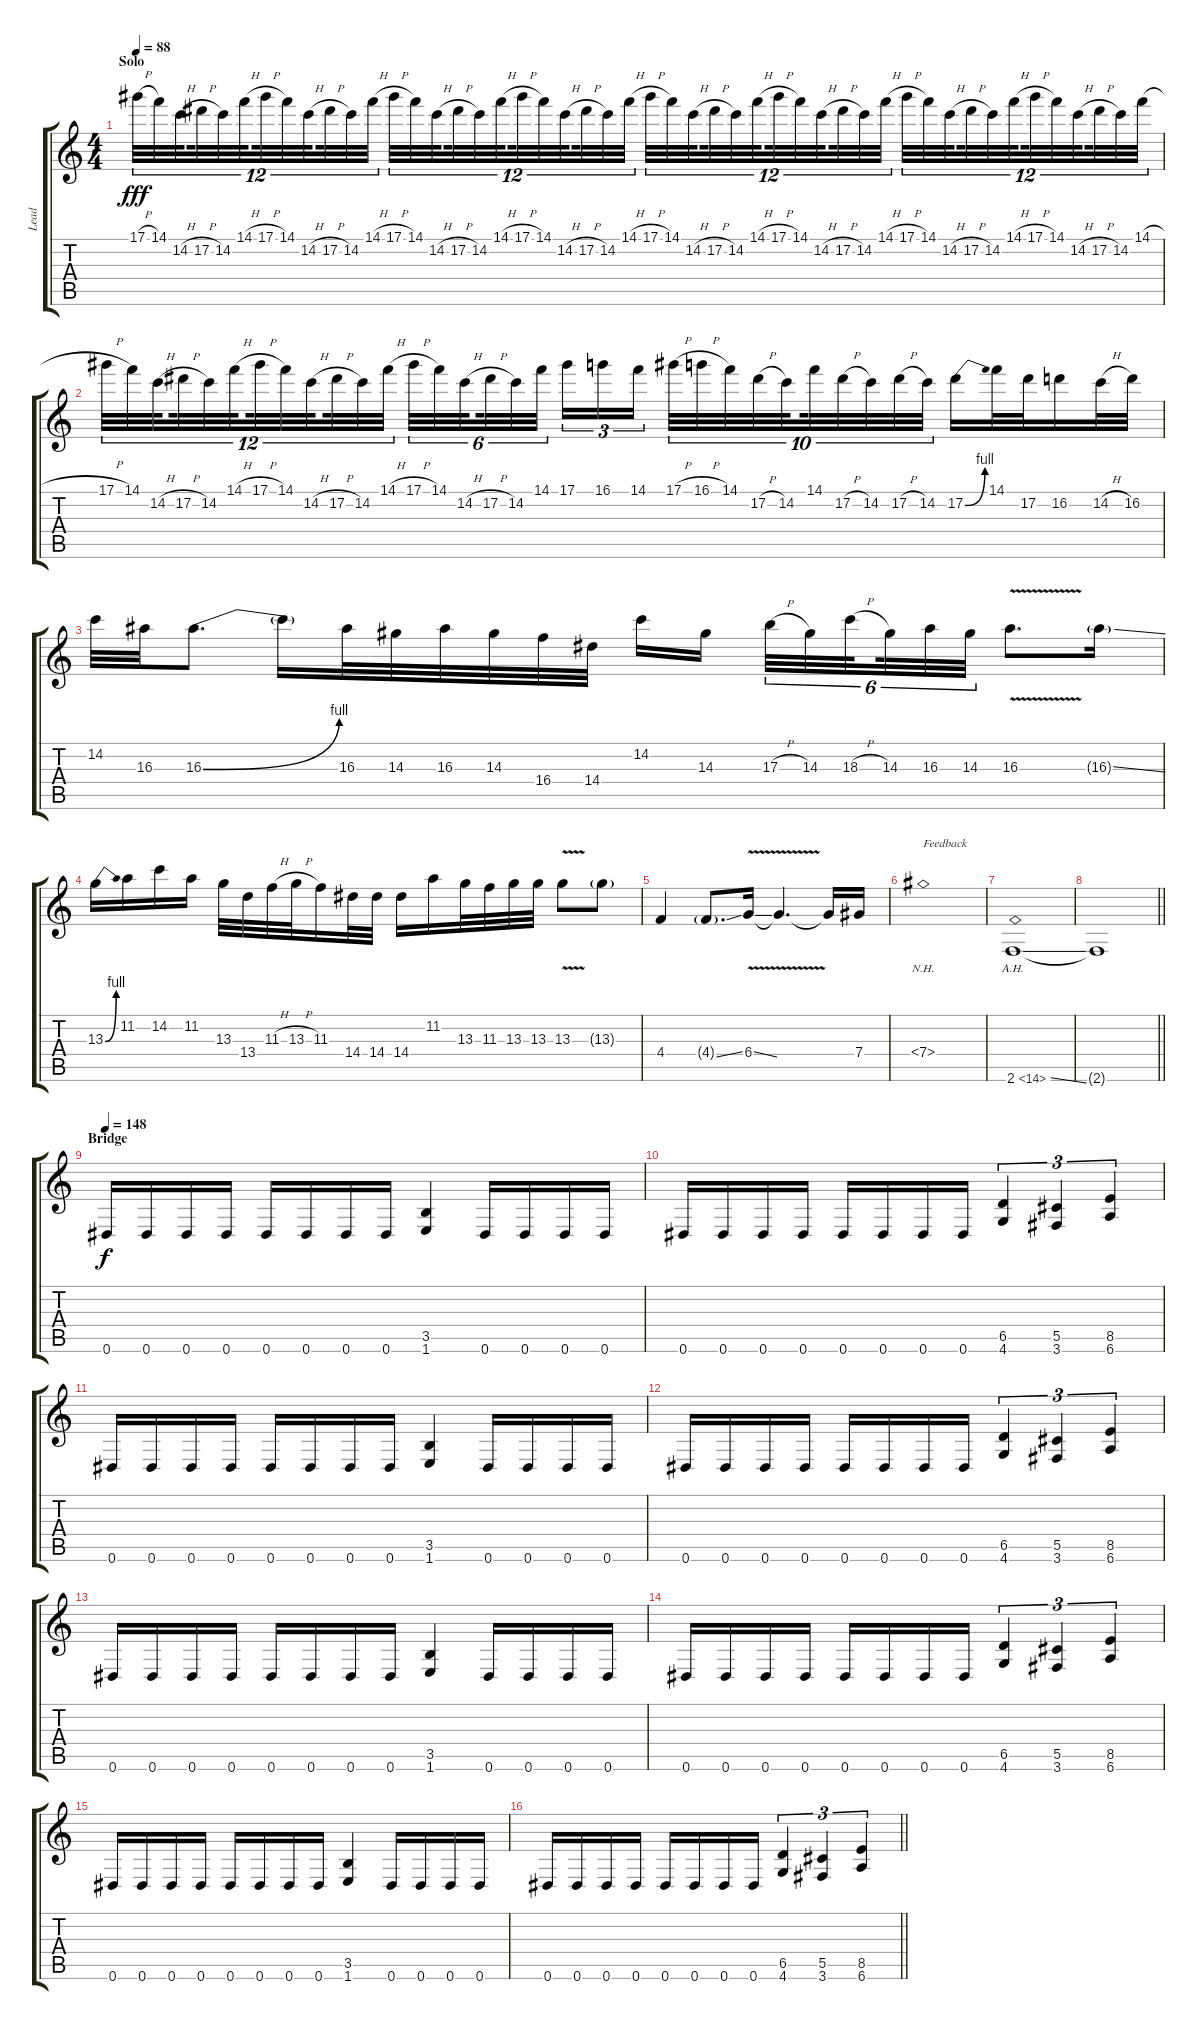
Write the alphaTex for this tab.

\track ("Lead" "Lead") {instrument overdrivenguitar}
\staff {score tabs}
\tuning (Eb4 Bb3 Gb3 Db3 Ab2 Eb2) {hide}
\ts (4 4)
\section ("" "Solo")
\tempo 88
\clef g2
\ks c
17.1{h}.32{tu (12 8) dy fff} 14.1.32{tu (12 8)} 14.2{h}.32{tu (12 8) beam splitsecondary} 17.2{h}.32{tu (12 8)} 14.2.32{tu (12 8)} 14.1{h}.32{tu (12 8) beam splitsecondary} 17.1{h}.32{tu (12 8)} 14.1.32{tu (12 8)} 14.2{h}.32{tu (12 8) beam splitsecondary} 17.2{h}.32{tu (12 8)} 14.2.32{tu (12 8)} 14.1{h}.32{tu (12 8)} 17.1{h}.32{tu (12 8)} 14.1.32{tu (12 8)} 14.2{h}.32{tu (12 8) beam splitsecondary} 17.2{h}.32{tu (12 8)} 14.2.32{tu (12 8)} 14.1{h}.32{tu (12 8) beam splitsecondary} 17.1{h}.32{tu (12 8)} 14.1.32{tu (12 8)} 14.2{h}.32{tu (12 8) beam splitsecondary} 17.2{h}.32{tu (12 8)} 14.2.32{tu (12 8)} 14.1{h}.32{tu (12 8)} 17.1{h}.32{tu (12 8)} 14.1.32{tu (12 8)} 14.2{h}.32{tu (12 8) beam splitsecondary} 17.2{h}.32{tu (12 8)} 14.2.32{tu (12 8)} 14.1{h}.32{tu (12 8) beam splitsecondary} 17.1{h}.32{tu (12 8)} 14.1.32{tu (12 8)} 14.2{h}.32{tu (12 8) beam splitsecondary} 17.2{h}.32{tu (12 8)} 14.2.32{tu (12 8)} 14.1{h}.32{tu (12 8)} 17.1{h}.32{tu (12 8)} 14.1.32{tu (12 8)} 14.2{h}.32{tu (12 8) beam splitsecondary} 17.2{h}.32{tu (12 8)} 14.2.32{tu (12 8)} 14.1{h}.32{tu (12 8) beam splitsecondary} 17.1{h}.32{tu (12 8)} 14.1.32{tu (12 8)} 14.2{h}.32{tu (12 8) beam splitsecondary} 17.2{h}.32{tu (12 8)} 14.2.32{tu (12 8)} 14.1{h}.32{tu (12 8)} |
17.1{h}.32{tu (12 8)} 14.1.32{tu (12 8)} 14.2{h}.32{tu (12 8) beam splitsecondary} 17.2{h}.32{tu (12 8)} 14.2.32{tu (12 8)} 14.1{h}.32{tu (12 8) beam splitsecondary} 17.1{h}.32{tu (12 8)} 14.1.32{tu (12 8)} 14.2{h}.32{tu (12 8) beam splitsecondary} 17.2{h}.32{tu (12 8)} 14.2.32{tu (12 8)} 14.1{h}.32{tu (12 8)} 17.1{h}.32{tu (6 4)} 14.1.32{tu (6 4)} 14.2{h}.32{tu (6 4) beam splitsecondary} 17.2{h}.32{tu (6 4)} 14.2.32{tu (6 4)} 14.1.32{tu (6 4) beam splitsecondary} 17.1.16{tu (3 2)} 16.1.16{tu (3 2)} 14.1.16{tu (3 2)} 17.1{h}.32{tu (10 8)} 16.1{h}.32{tu (10 8)} 14.1.32{tu (10 8)} 17.2{h}.32{tu (10 8)} 14.2.32{tu (10 8) beam splitsecondary} 14.1.32{tu (10 8)} 17.2{h}.32{tu (10 8)} 14.2.32{tu (10 8)} 17.2{h}.32{tu (10 8)} 14.2.32{tu (10 8)} 17.2{be (bend 0 0 60 4)}.16 14.1.32 17.2.32 16.2.16 14.2{h}.32 16.2.32 |
14.2.32 16.3.32 16.3{be (bend 0 0 60 4)}.8{d} 16.3{t}.16 16.3.32 14.3.32 16.3.32 14.3.32 16.4.32 14.4.32 14.2.16 14.3.16{beam splitsecondary} 17.3{h}.32{tu (6 4)} 14.3.32{tu (6 4)} 18.3{h}.32{tu (6 4) beam splitsecondary} 14.3.32{tu (6 4)} 16.3.32{tu (6 4)} 14.3.32{tu (6 4)} 16.3{v}.8{d} 16.3{ss g}.16 |
13.3{be (bend 0 0 60 4)}.16 11.2.16 14.2.16 11.2.16 13.3.32 13.4.32 11.3{h}.32 13.3{h}.32 11.3.16 14.4.32 14.4.32 14.4.16 11.2.16 13.3.32 11.3.32 13.3.32 13.3.32 13.3{v}.8 13.3{g}.8 |
4.4.4 4.4{ss g}.8{d} 6.4{v ss}.16 6.4{t}.4{d} 6.4{t}.16 7.4.16 |
7.4{nh}.1{txt "Feedback"} |
2.6{ah 12 ss}.1 |
\barLineRight lightlight
2.6{t}.1 |
\section ("" "Bridge")
\tempo 148
0.6.16{dy f} 0.6.16 0.6.16 0.6.16 0.6.16 0.6.16 0.6.16 0.6.16 (3.5 1.6).4 0.6.16 0.6.16 0.6.16 0.6.16 |
0.6.16 0.6.16 0.6.16 0.6.16 0.6.16 0.6.16 0.6.16 0.6.16 (6.5 4.6).4{tu (3 2)} (5.5 3.6).4{tu (3 2)} (8.5 6.6).4{tu (3 2)} |
0.6.16 0.6.16 0.6.16 0.6.16 0.6.16 0.6.16 0.6.16 0.6.16 (3.5 1.6).4 0.6.16 0.6.16 0.6.16 0.6.16 |
0.6.16 0.6.16 0.6.16 0.6.16 0.6.16 0.6.16 0.6.16 0.6.16 (6.5 4.6).4{tu (3 2)} (5.5 3.6).4{tu (3 2)} (8.5 6.6).4{tu (3 2)} |
0.6.16 0.6.16 0.6.16 0.6.16 0.6.16 0.6.16 0.6.16 0.6.16 (3.5 1.6).4 0.6.16 0.6.16 0.6.16 0.6.16 |
0.6.16 0.6.16 0.6.16 0.6.16 0.6.16 0.6.16 0.6.16 0.6.16 (6.5 4.6).4{tu (3 2)} (5.5 3.6).4{tu (3 2)} (8.5 6.6).4{tu (3 2)} |
0.6.16 0.6.16 0.6.16 0.6.16 0.6.16 0.6.16 0.6.16 0.6.16 (3.5 1.6).4 0.6.16 0.6.16 0.6.16 0.6.16 |
\barLineRight lightlight
0.6.16 0.6.16 0.6.16 0.6.16 0.6.16 0.6.16 0.6.16 0.6.16 (6.5 4.6).4{tu (3 2)} (5.5 3.6).4{tu (3 2)} (8.5 6.6).4{tu (3 2)}
